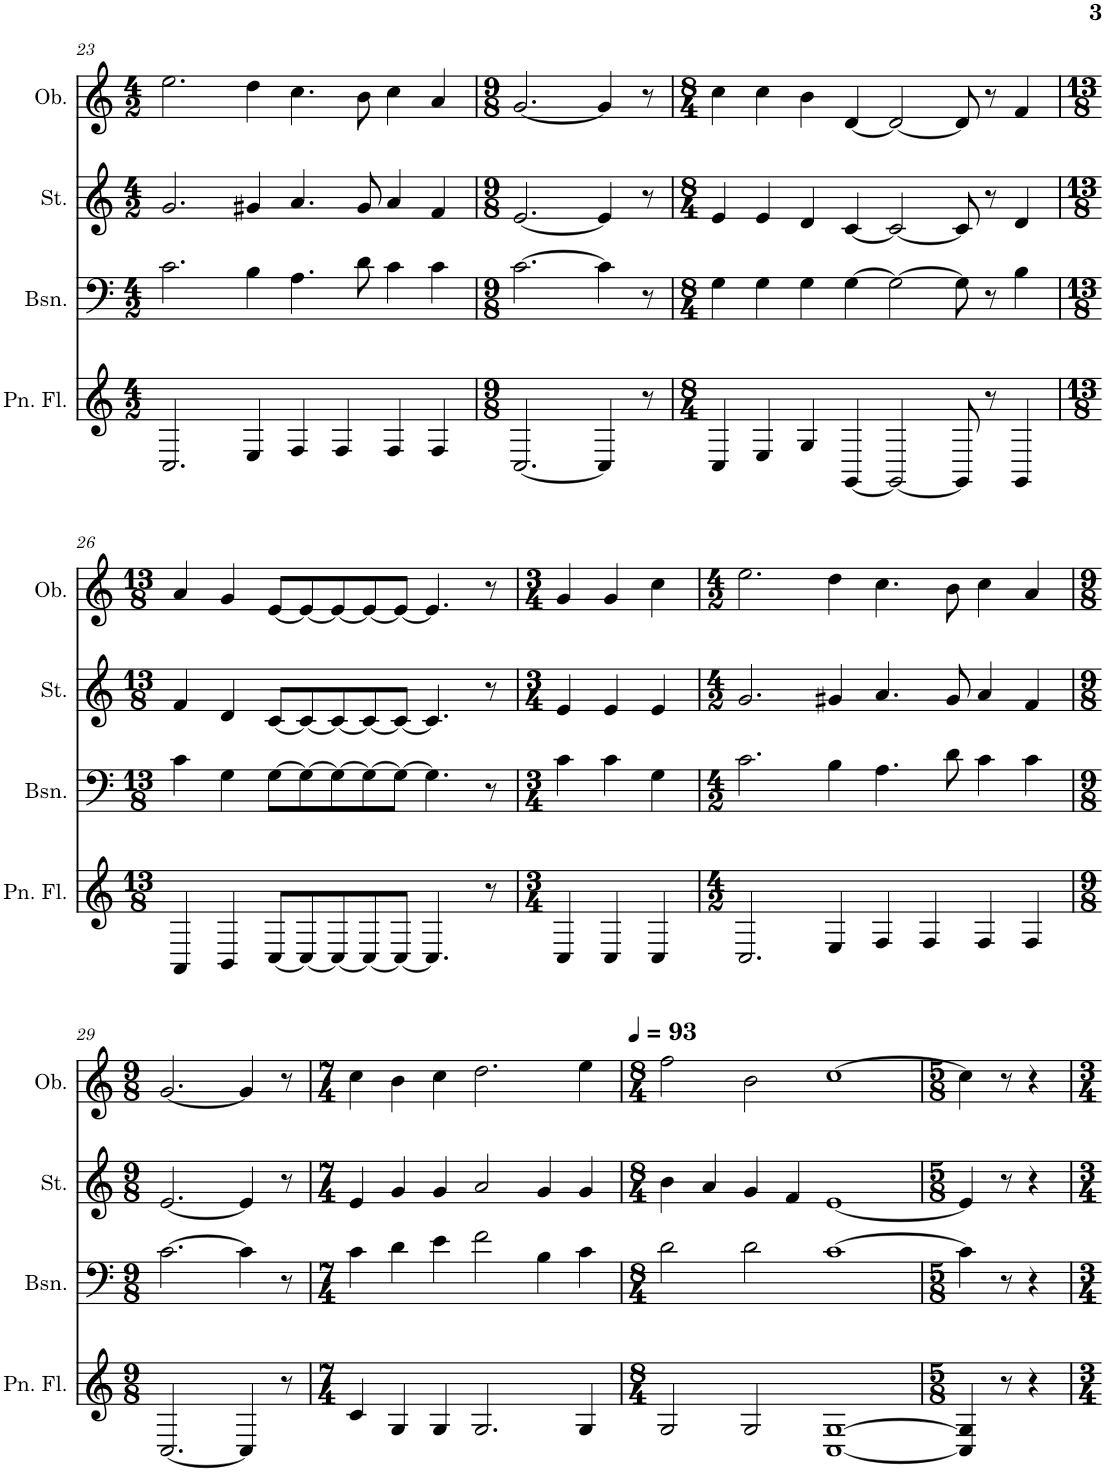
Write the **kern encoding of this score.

**kern	**kern	**kern	**kern
*part4	*part3	*part2	*part1
*staff4	*staff3	*staff2	*staff1
*I"Pan Flute	*I"Bassoon	*I"Strings	*I"Oboe
*I'Pn. Fl.	*I'Bsn.	*I'St.	*I'Ob.
!!LO:PB:g=z
*clefG2	*clefF4	*clefG2	*clefG2
*k[]	*k[]	*k[]	*k[]
*M4/2	*M4/2	*M4/2	*M4/2
=23	=23	=23	=23
2.C/	2.c\	2.g/	2.ee\
4E/	4B\	4g#X/	4dd\
4F/	4.A\	4.a/	4.cc\
4F/	.	.	.
.	8d\	8g#/	8b\
4F/	4c\	4a/	4cc\
4F/	4c\	4f/	4a/
=24	=24	=24	=24
*M9/8	*M9/8	*M9/8	*M9/8
[2.C/	[2.c\	[2.e/	[2.g/
4C/]	4c\]	4e/]	4g/]
8r	8r	8r	8r
=25	=25	=25	=25
*M8/4	*M8/4	*M8/4	*M8/4
4C/	4G\	4e/	4cc\
4E/	4G\	4e/	4cc\
4G/	4G\	4d/	4b\
[4GG/	[4G\	[4c/	[4d/
2GG/_	2G\_	2c/_	2d/_
8GG/]	8G\]	8c/]	8d/]
8r	8r	8r	8r
4GG/	4B\	4d/	4f/
!!LO:LB:g=z
=26	=26	=26	=26
*M13/8	*M13/8	*M13/8	*M13/8
4AA/	4c\	4f/	4a/
4BB/	4G\	4d/	4g/
[8C/L	[8G\L	[8c/L	[8e/L
8C/_	8G\_	8c/_	8e/_
8C/_	8G\_	8c/_	8e/_
8C/_	8G\_	8c/_	8e/_
8C/J_	8G\J_	8c/J_	8e/J_
4.C/]	4.G\]	4.c/]	4.e/]
8r	8r	8r	8r
=27	=27	=27	=27
*M3/4	*M3/4	*M3/4	*M3/4
4C/	4c\	4e/	4g/
4C/	4c\	4e/	4g/
4C/	4G\	4e/	4cc\
=28	=28	=28	=28
*M4/2	*M4/2	*M4/2	*M4/2
2.C/	2.c\	2.g/	2.ee\
4E/	4B\	4g#X/	4dd\
4F/	4.A\	4.a/	4.cc\
4F/	.	.	.
.	8d\	8g#/	8b\
4F/	4c\	4a/	4cc\
4F/	4c\	4f/	4a/
!!LO:LB:g=z
=29	=29	=29	=29
*M9/8	*M9/8	*M9/8	*M9/8
[2.C/	[2.c\	[2.e/	[2.g/
4C/]	4c\]	4e/]	4g/]
8r	8r	8r	8r
=30	=30	=30	=30
*M7/4	*M7/4	*M7/4	*M7/4
4c/	4c\	4e/	4cc\
4G/	4d\	4g/	4b\
4G/	4e\	4g/	4cc\
2.G/	2f\	2a/	2.dd\
.	4B\	4g/	.
4G/	4c\	4g/	4ee\
=31	=31	=31	=31
*M8/4	*M8/4	*M8/4	*M8/4
*	*	*	*MM93
2G/	2d\	4b\	2ff\
.	.	4a/	.
2G/	2d\	4g/	2b\
.	.	4f/	.
[1C [1G	[1c	[1e	[1cc
=32	=32	=32	=32
*M5/8	*M5/8	*M5/8	*M5/8
4C/] 4G/]	4c\]	4e/]	4cc\]
8r	8r	8r	8r
4r	4r	4r	4r
=	=	=	=
*-	*-	*-	*-
